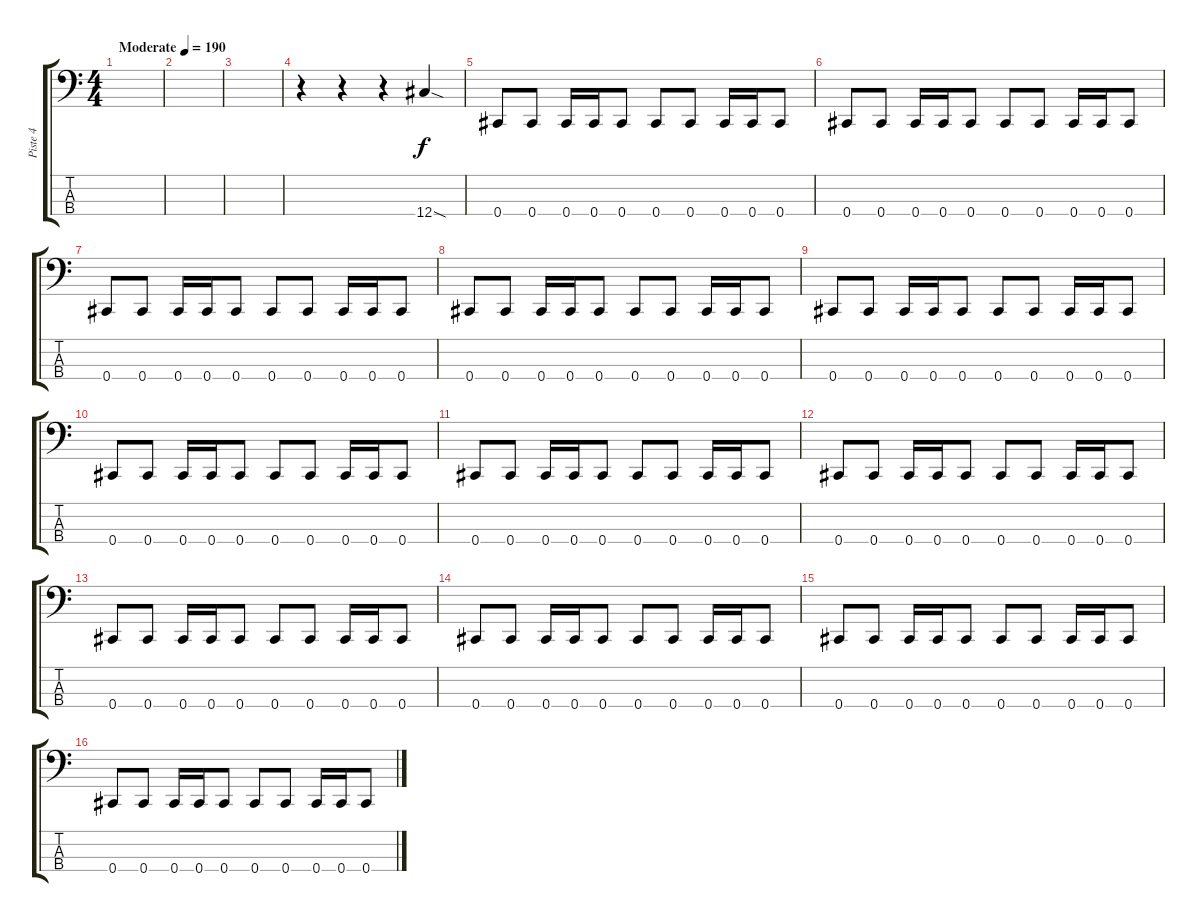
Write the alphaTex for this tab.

\track ("Piste 4" "Piste 4") {instrument electricbasspick}
\staff {score tabs}
\tuning (E2 B1 Gb1 Db1) {hide}
\ts (4 4)
\tempo (190 "Moderate")
\clef f4
\ks c
|
|
|
r.4 r.4 r.4 12.4{sod}.4 |
0.4.8 0.4.8 0.4.16 0.4.16 0.4.8 0.4.8 0.4.8 0.4.16 0.4.16 0.4.8 |
0.4.8 0.4.8 0.4.16 0.4.16 0.4.8 0.4.8 0.4.8 0.4.16 0.4.16 0.4.8 |
0.4.8 0.4.8 0.4.16 0.4.16 0.4.8 0.4.8 0.4.8 0.4.16 0.4.16 0.4.8 |
0.4.8 0.4.8 0.4.16 0.4.16 0.4.8 0.4.8 0.4.8 0.4.16 0.4.16 0.4.8 |
0.4.8 0.4.8 0.4.16 0.4.16 0.4.8 0.4.8 0.4.8 0.4.16 0.4.16 0.4.8 |
0.4.8 0.4.8 0.4.16 0.4.16 0.4.8 0.4.8 0.4.8 0.4.16 0.4.16 0.4.8 |
0.4.8 0.4.8 0.4.16 0.4.16 0.4.8 0.4.8 0.4.8 0.4.16 0.4.16 0.4.8 |
0.4.8 0.4.8 0.4.16 0.4.16 0.4.8 0.4.8 0.4.8 0.4.16 0.4.16 0.4.8 |
0.4.8 0.4.8 0.4.16 0.4.16 0.4.8 0.4.8 0.4.8 0.4.16 0.4.16 0.4.8 |
0.4.8 0.4.8 0.4.16 0.4.16 0.4.8 0.4.8 0.4.8 0.4.16 0.4.16 0.4.8 |
0.4.8 0.4.8 0.4.16 0.4.16 0.4.8 0.4.8 0.4.8 0.4.16 0.4.16 0.4.8 |
0.4.8 0.4.8 0.4.16 0.4.16 0.4.8 0.4.8 0.4.8 0.4.16 0.4.16 0.4.8
